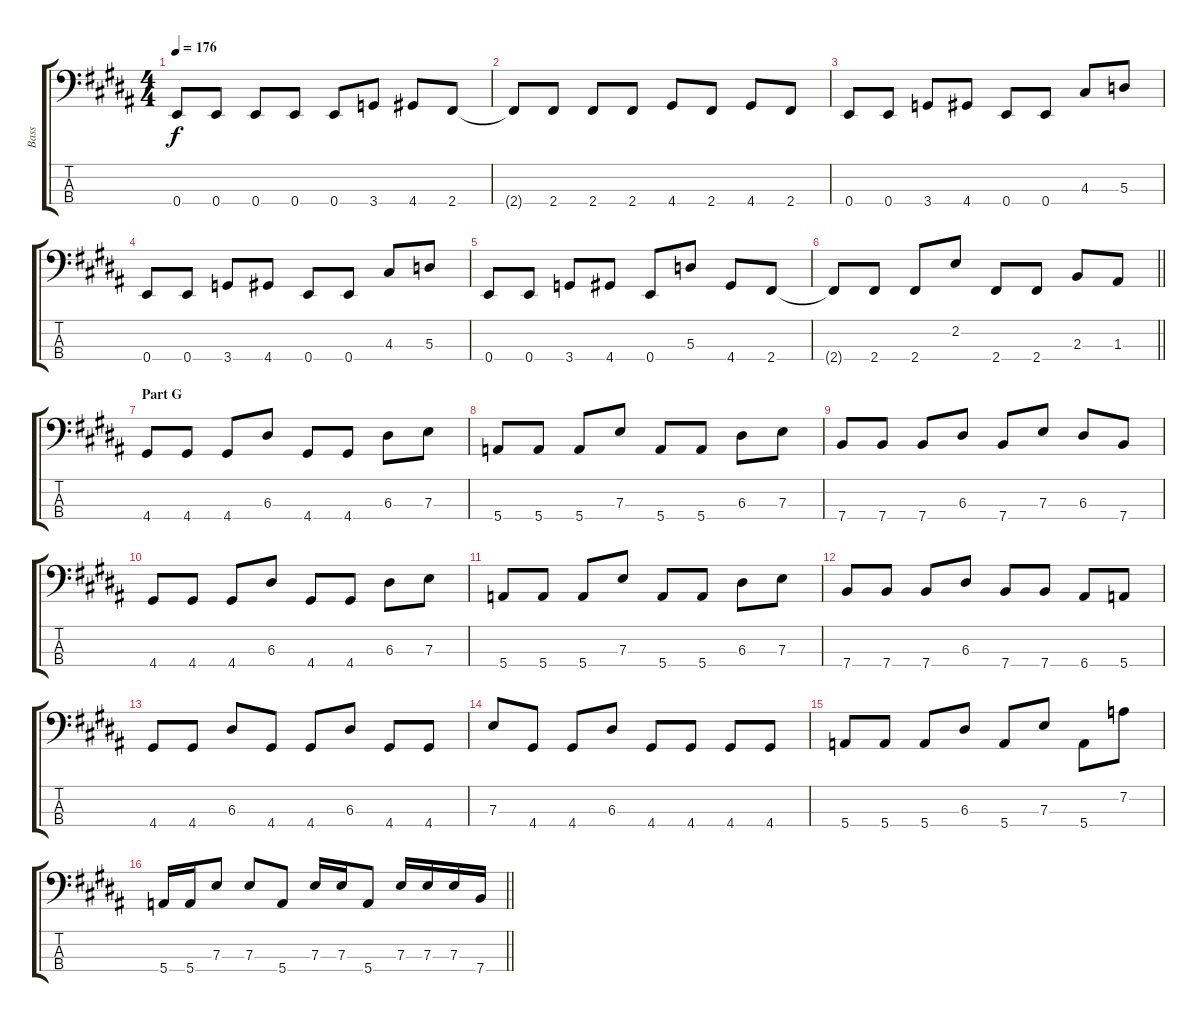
\track ("Bass" "Bass") {instrument electricbasspick}
\staff {score tabs}
\tuning (G2 D2 A1 E1) {hide}
\ts (4 4)
\tempo 176
\clef f4
\ks b
0.4.8{dy f} 0.4.8 0.4.8 0.4.8 0.4.8 3.4.8 4.4.8 2.4.8 |
2.4{t}.8 2.4.8 2.4.8 2.4.8 4.4.8 2.4.8 4.4.8 2.4.8 |
0.4.8 0.4.8 3.4.8 4.4.8 0.4.8 0.4.8 4.3.8 5.3.8 |
0.4.8 0.4.8 3.4.8 4.4.8 0.4.8 0.4.8 4.3.8 5.3.8 |
0.4.8 0.4.8 3.4.8 4.4.8 0.4.8 5.3.8 4.4.8 2.4.8 |
\barLineRight lightlight
2.4{t}.8 2.4.8 2.4.8 2.2.8 2.4.8 2.4.8 2.3.8 1.3.8 |
\section ("" "Part G")
4.4.8 4.4.8 4.4.8 6.3.8 4.4.8 4.4.8 6.3.8 7.3.8 |
5.4.8 5.4.8 5.4.8 7.3.8 5.4.8 5.4.8 6.3.8 7.3.8 |
7.4.8 7.4.8 7.4.8 6.3.8 7.4.8 7.3.8 6.3.8 7.4.8 |
4.4.8 4.4.8 4.4.8 6.3.8 4.4.8 4.4.8 6.3.8 7.3.8 |
5.4.8 5.4.8 5.4.8 7.3.8 5.4.8 5.4.8 6.3.8 7.3.8 |
7.4.8 7.4.8 7.4.8 6.3.8 7.4.8 7.4.8 6.4.8 5.4.8 |
4.4.8 4.4.8 6.3.8 4.4.8 4.4.8 6.3.8 4.4.8 4.4.8 |
7.3.8 4.4.8 4.4.8 6.3.8 4.4.8 4.4.8 4.4.8 4.4.8 |
5.4.8 5.4.8 5.4.8 6.3.8 5.4.8 7.3.8 5.4.8 7.2.8 |
\barLineRight lightlight
5.4.16 5.4.16 7.3.8 7.3.8 5.4.8 7.3.16 7.3.16 5.4.8 7.3.16 7.3.16 7.3.16 7.4.16
